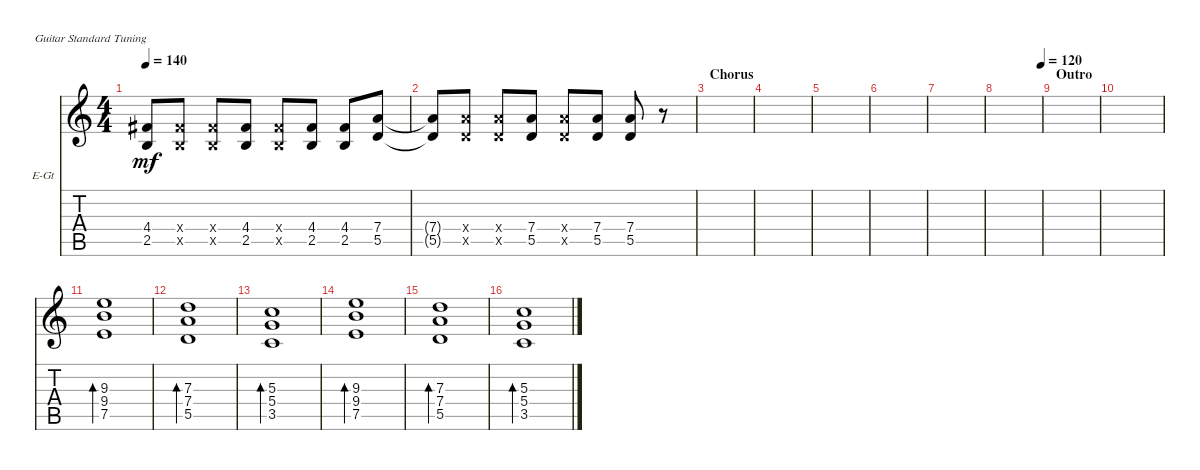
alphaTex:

\defaultSystemsLayout 4
\bracketExtendMode nobrackets
\firstSystemTrackNameOrientation horizontal
\otherSystemsTrackNameOrientation horizontal
\track ("Olha" "E-Gt") {instrument distortionguitar}
\staff {score tabs}
\tuning (E4 B3 G3 D3 A2 E2)
\ts (4 4)
\tempo 140
\clef g2
\ks c
(2.5 4.4).8{dy mf} (2.5{x} 4.4{x}).8 (2.5{x} 4.4{x}).8 (2.5 4.4).8 (2.5{x} 4.4{x}).8 (2.5 4.4).8 (2.5 4.4).8 (5.5 7.4).8 |
(5.5{t} 7.4{t}).8 (5.5{x} 7.4{x}).8 (5.5{x} 7.4{x}).8 (5.5 7.4).8 (5.5{x} 7.4{x}).8 (5.5 7.4).8 (5.5 7.4).8 r.8 |
\section ("" "Chorus")
|
|
|
|
|
\tempo (120 1)
|
\section ("" "Outro")
|
|
(7.5 9.4 9.3).1{bd 242} |
(5.5 7.4 7.3).1{bd 240} |
(5.3 5.4 3.5).1{bd 237} |
(7.5 9.4 9.3).1{bd 242} |
(5.5 7.4 7.3).1{bd 240} |
(5.3 5.4 3.5).1{bd 237}
